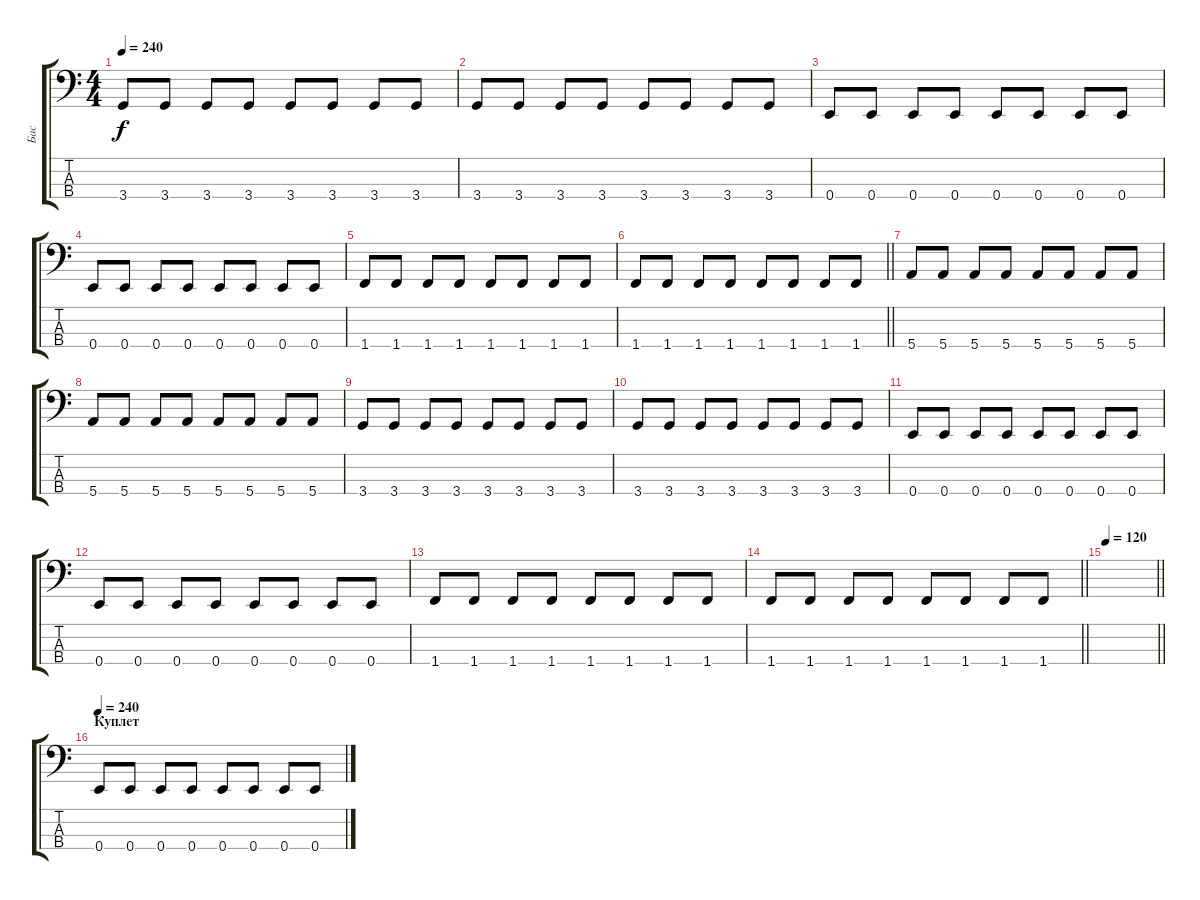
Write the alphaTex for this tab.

\track ("Бас" "Бас") {instrument electricbassfinger}
\staff {score tabs}
\tuning (G2 D2 A1 E1) {hide}
\ts (4 4)
\tempo 240
\clef f4
\ks c
3.4.8{dy f} 3.4.8 3.4.8 3.4.8 3.4.8 3.4.8 3.4.8 3.4.8 |
3.4.8 3.4.8 3.4.8 3.4.8 3.4.8 3.4.8 3.4.8 3.4.8 |
0.4.8 0.4.8 0.4.8 0.4.8 0.4.8 0.4.8 0.4.8 0.4.8 |
0.4.8 0.4.8 0.4.8 0.4.8 0.4.8 0.4.8 0.4.8 0.4.8 |
1.4.8 1.4.8 1.4.8 1.4.8 1.4.8 1.4.8 1.4.8 1.4.8 |
\barLineRight lightlight
1.4.8 1.4.8 1.4.8 1.4.8 1.4.8 1.4.8 1.4.8 1.4.8 |
\section ("" " ")
5.4.8 5.4.8 5.4.8 5.4.8 5.4.8 5.4.8 5.4.8 5.4.8 |
5.4.8 5.4.8 5.4.8 5.4.8 5.4.8 5.4.8 5.4.8 5.4.8 |
3.4.8 3.4.8 3.4.8 3.4.8 3.4.8 3.4.8 3.4.8 3.4.8 |
3.4.8 3.4.8 3.4.8 3.4.8 3.4.8 3.4.8 3.4.8 3.4.8 |
0.4.8 0.4.8 0.4.8 0.4.8 0.4.8 0.4.8 0.4.8 0.4.8 |
0.4.8 0.4.8 0.4.8 0.4.8 0.4.8 0.4.8 0.4.8 0.4.8 |
1.4.8 1.4.8 1.4.8 1.4.8 1.4.8 1.4.8 1.4.8 1.4.8 |
\barLineRight lightlight
1.4.8 1.4.8 1.4.8 1.4.8 1.4.8 1.4.8 1.4.8 1.4.8 |
\tempo 120
\barLineRight lightlight
|
\section ("" "Куплет")
\tempo 240
0.4.8 0.4.8 0.4.8 0.4.8 0.4.8 0.4.8 0.4.8 0.4.8
